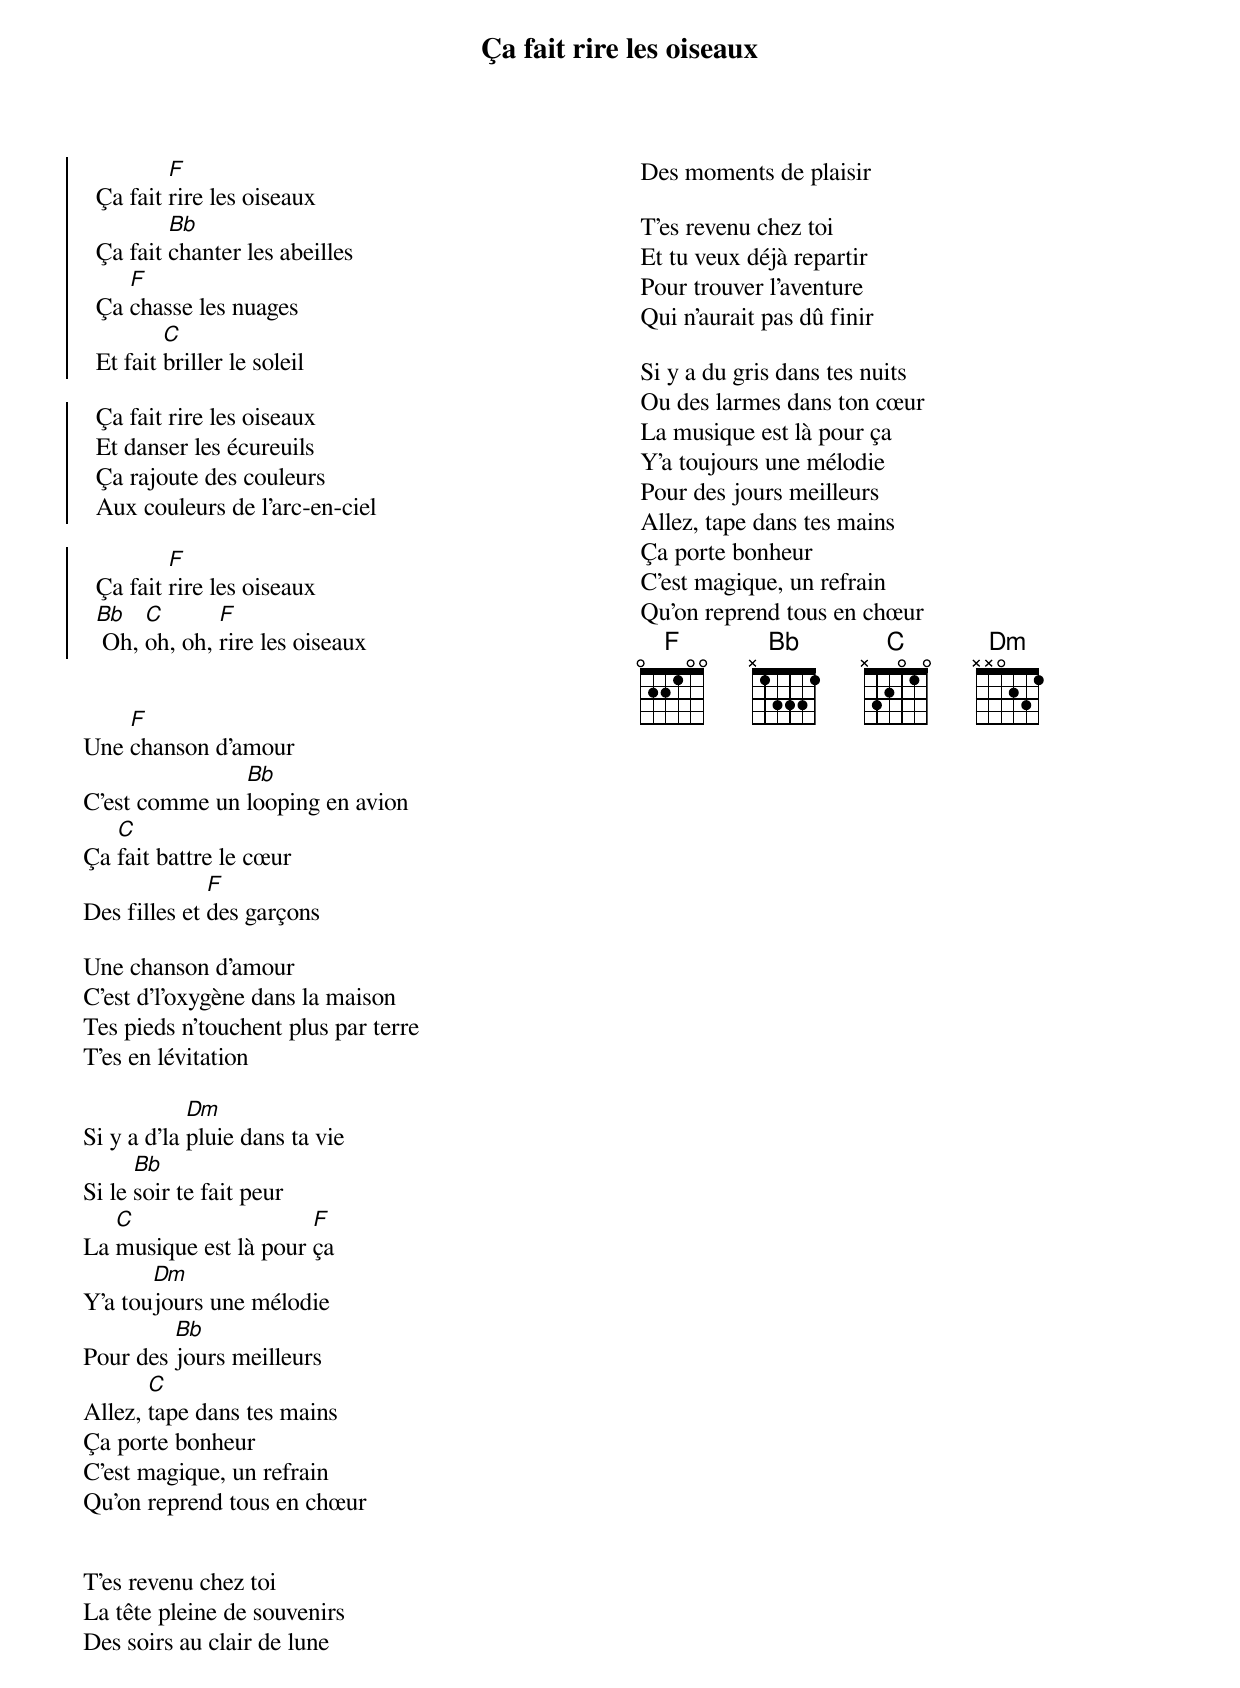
{title: Ça fait rire les oiseaux}
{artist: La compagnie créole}
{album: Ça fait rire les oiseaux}
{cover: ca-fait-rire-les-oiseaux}
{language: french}
{columns: 2}
{define: F base-fret 1 frets 0 2 2 1 0 0}
{define: B& base-fret 1 frets X 0 2 2 2 0}
{define: C frets X 3 2 0 1 0}
{define: Dm frets X X 0 2 3 1}

{start_of_chorus}
  Ça fait [F]rire les oiseaux
  Ça fait [Bb]chanter les abeilles
  Ça [F]chasse les nuages
  Et fait [C]briller le soleil
{end_of_chorus}

{start_of_chorus}
  Ça fait rire les oiseaux
  Et danser les écureuils
  Ça rajoute des couleurs
  Aux couleurs de l'arc-en-ciel
{end_of_chorus}

{start_of_chorus}
  Ça fait [F]rire les oiseaux
  [Bb] Oh, [C]oh, oh, [F]rire les oiseaux
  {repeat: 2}
{end_of_chorus}


Une [F]chanson d'amour
C'est comme un [Bb]looping en avion
Ça [C]fait battre le cœur
Des filles et [F]des garçons

Une chanson d'amour
C'est d'l'oxygène dans la maison
Tes pieds n'touchent plus par terre
T'es en lévitation

Si y a d'la [Dm]pluie dans ta vie
Si le [Bb]soir te fait peur
La [C]musique est là pour [F]ça
Y'a tou[Dm]jours une mélodie
Pour des [Bb]jours meilleurs
Allez, [C]tape dans tes mains
Ça porte bonheur
C'est magique, un refrain
Qu'on reprend tous en chœur


T'es revenu chez toi
La tête pleine de souvenirs
Des soirs au clair de lune
Des moments de plaisir

T'es revenu chez toi
Et tu veux déjà repartir
Pour trouver l'aventure
Qui n'aurait pas dû finir

Si y a du gris dans tes nuits
Ou des larmes dans ton cœur
La musique est là pour ça
Y'a toujours une mélodie
Pour des jours meilleurs
Allez, tape dans tes mains
Ça porte bonheur
C'est magique, un refrain
Qu'on reprend tous en chœur
